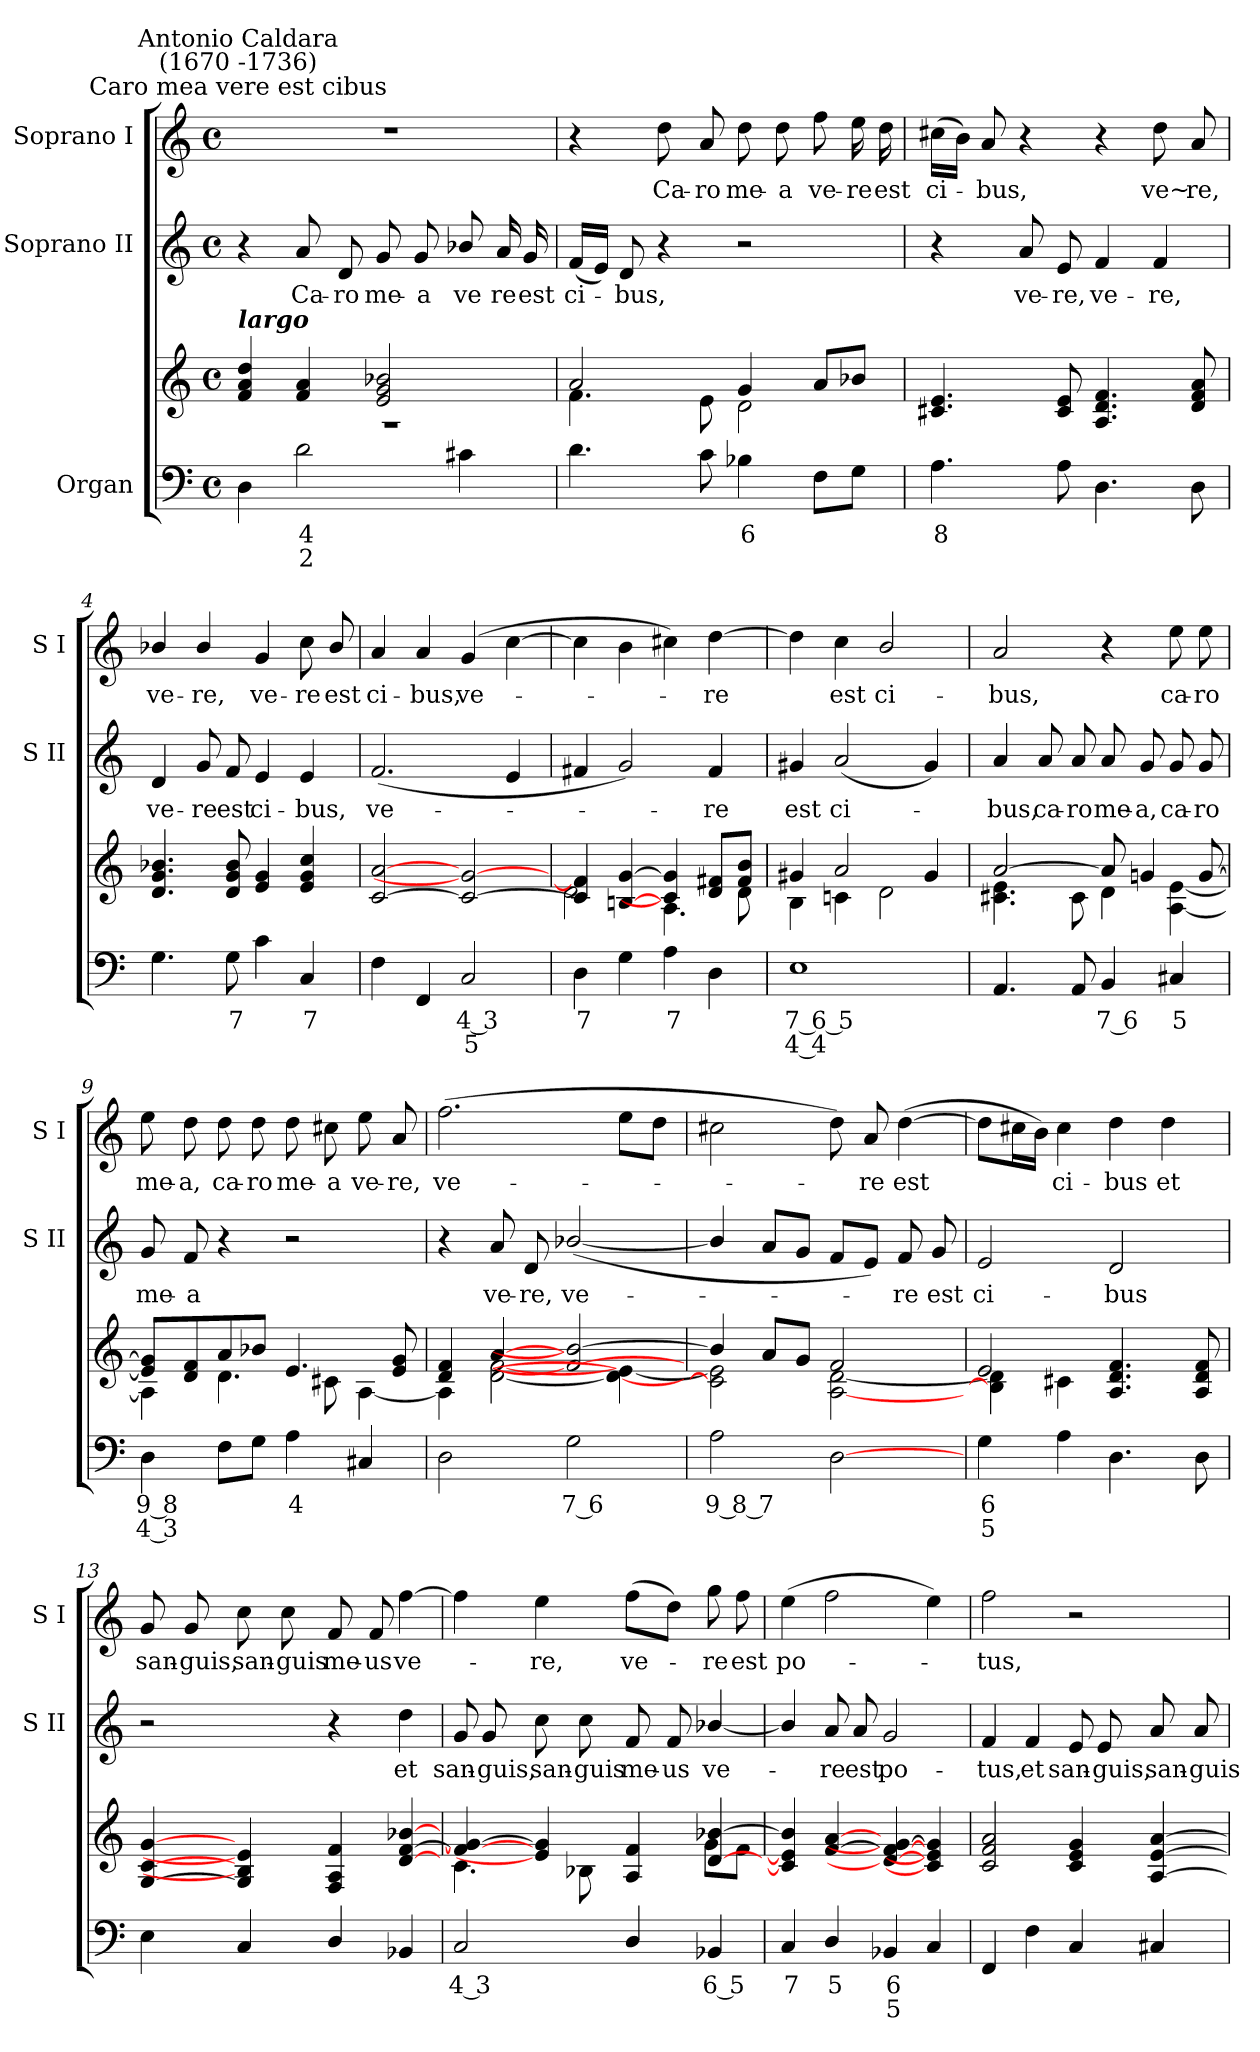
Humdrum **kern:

**kern	**text	**text	**kern	**kern	**text	**kern	**text
*part3	*part3	*part3	*part3	*part2	*part2	*part1	*part1
*staff4	*staff4	*staff4	*staff3	*staff2	*staff2	*staff1	*staff1
*I"Organ	*	*	*	*I"Soprano II	*	*I"Soprano I	*
*	*	*	*	*I'S II	*	*I'S I	*
*clefF4	*	*	*clefG2	*clefG2	*	*clefG2	*
*k[]	*	*	*k[]	*k[]	*	*k[]	*
*C:	*	*	*C:	*C:	*	*C:	*
*M4/4	*	*	*M4/4	*M4/4	*	*M4/4	*
*met(c)	*	*	*met(c)	*met(c)	*	*met(c)	*
=1	=1	=1	=1	=1	=1	=1	=1
*	*	*	*^	*	*	*	*
!	!	!	!	!	!	!	!LO:TX:a:cj:t=Caro mea vere est cibus	!
!	!	!	!	!	!	!	!LO:TX:a:cj:t=Antonio Caldara\n(1670 -1736)	!
!	!	!	!LO:TX:a:Bi:t=largo	!	!	!	!	!
4D	.	.	4f/ 4a/ 4dd/	1r	4r	.	1r	.
!	!LO:LY:b	!LO:LY:b	!	!	!	!LO:LY:b	!	!
2d	4	2	4f/ 4a/	.	8a	Ca-	.	.
!	!	!	!	!	!	!LO:LY:b	!	!
.	.	.	.	.	8d	-ro	.	.
!	!	!	!	!	!	!LO:LY:b	!	!
.	.	.	2e/ 2g/ 2b-X/	.	8g	me-	.	.
!	!	!	!	!	!	!LO:LY:b	!	!
.	.	.	.	.	8g	-a	.	.
!	!	!	!	!	!	!LO:LY:b	!	!
4c#X	.	.	.	.	8b-X/	ve	.	.
!	!	!	!	!	!	!LO:LY:b	!	!
.	.	.	.	.	16a	re	.	.
!	!	!	!	!	!	!LO:LY:b	!	!
.	.	.	.	.	16g/	est	.	.
=2	=2	=2	=2	=2	=2	=2	=2	=2
!	!	!	!	!	!	!LO:LY:b	!	!
4.d	.	.	2a/	4.f\	(<16fLL	ci-	4r	.
.	.	.	.	.	16eJJ)	.	.	.
!	!	!	!	!	!	!LO:LY:b	!	!
.	.	.	.	.	8d	bus,	.	.
!	!	!	!	!	!	!	!	!LO:LY:b
.	.	.	.	.	4r	.	8dd	Ca-
!	!	!	!	!	!	!	!	!LO:LY:b
8c	.	.	.	8e\	.	.	8a	-ro
!	!LO:LY:b	!	!	!	!	!	!	!LO:LY:b
4B-X	6	.	4g/	2d\	2r	.	8dd	me-
!	!	!	!	!	!	!	!	!LO:LY:b
.	.	.	.	.	.	.	8dd	-a
!	!	!	!	!	!	!	!	!LO:LY:b
8FL	.	.	8a/L	.	.	.	8ff	ve-
!	!	!	!	!	!	!	!	!LO:LY:b
8GJ	.	.	8b-X/J	.	.	.	16ee	-re
!	!	!	!	!	!	!	!	!LO:LY:b
.	.	.	.	.	.	.	16dd	est
=3	=3	=3	=3	=3	=3	=3	=3	=3
!	!LO:LY:b	!	!	!	!	!	!	!LO:LY:b
4.A	8	.	4.c#X/ 4.e/	1ryy	4r	.	(>16cc#XLL	ci-
.	.	.	.	.	.	.	16bJJ)	.
!	!	!	!	!	!	!	!	!LO:LY:b
.	.	.	.	.	.	.	8a	bus,
!	!	!	!	!	!	!LO:LY:b	!	!
.	.	.	.	.	8a	ve-	4r	.
!	!	!	!	!	!	!LO:LY:b	!	!
8A	.	.	8c#/ 8e/	.	8e	-re,	.	.
!	!	!	!	!	!	!LO:LY:b	!	!
4.D	.	.	4.A/ 4.d/ 4.f/	.	4f	ve-	4r	.
!	!	!	!	!	!	!LO:LY:b	!	!LO:LY:b
.	.	.	.	.	4f	-re,	8dd	ve~
!	!	!	!	!	!	!	!	!LO:LY:b
8D	.	.	8d/ 8f/ 8a/	.	.	.	8a	re,
!!LO:LB:g=z
=4	=4	=4	=4	=4	=4	=4	=4	=4
!	!	!	!	!	!	!LO:LY:b	!	!LO:LY:b
4.G	.	.	4.d/ 4.g/ 4.b-X/	1ryy	4d	ve-	4b-X/	ve-
!	!	!	!	!	!	!LO:LY:b	!	!LO:LY:b
.	.	.	.	.	8g	-re	4b-/	-re,
!	!LO:LY:b	!	!	!	!	!LO:LY:b	!	!
8G	7	.	8d/ 8g/ 8b-/	.	8f	est	.	.
!	!	!	!	!	!	!LO:LY:b	!	!LO:LY:b
4c	.	.	4e/ 4g/	.	4e	ci-	4g	ve-
!	!LO:LY:b	!	!	!	!	!LO:LY:b	!	!LO:LY:b
4C	7	.	4e/ 4g/ 4cc/	.	4e	-bus,	8cc	-re
!	!	!	!	!	!	!	!	!LO:LY:b
.	.	.	.	.	.	.	8b-/	est
=5	=5	=5	=5	=5	=5	=5	=5	=5
!	!	!	!	!	!	!LO:LY:b	!	!LO:LY:b
4F	.	.	[2c/ [2a/	1ryy	(<2.f	ve-	4a	ci-
!	!	!	!	!	!	!	!	!LO:LY:b
4FF	.	.	.	.	.	.	4a	-bus,
!	!LO:LY:b	!LO:LY:b	!	!	!	!	!	!LO:LY:b
2C	4 3	5	2c/_ 2g/_	.	.	.	(>4g	ve-
.	.	.	.	.	4e	.	[4cc	.
=6	=6	=6	=6	=6	=6	=6	=6	=6
!	!LO:LY:b	!	!	!	!	!	!	!
4D	7	.	4c/] 4f#/]	2d\	4f#X	.	4cc]	.
4G	.	.	[4Bn/ [4g/	.	2g)	.	4b	.
!	!LO:LY:b	!	!	!	!	!	!	!
4A	7	.	4c#/] 4g/]	4.A\	.	.	4cc#X)	.
!	!	!	!	!	!	!LO:LY:b	!	!LO:LY:b
4D	.	.	8d/ 8f#/L	.	4f#	re	[4dd	re
.	.	.	8f#/ 8b/J	8d\	.	.	.	.
=7	=7	=7	=7	=7	=7	=7	=7	=7
!	!LO:LY:b	!LO:LY:b	!	!	!	!LO:LY:b	!	!
1E	7 6 5	4 4	4g#X/	4B\	4g#X	est	4dd]	.
!	!	!	!	!	!	!LO:LY:b	!	!LO:LY:b
.	.	.	2a/	4cn\	(<2a	ci-	4cc	est
!	!	!	!	!	!	!	!	!LO:LY:b
.	.	.	.	2d\	.	.	2b/	ci-
.	.	.	4g#/	.	4g#)	.	.	.
!!LO:LB:g=z
=8	=8	=8	=8	=8	=8	=8	=8	=8
!	!	!	!	!	!	!LO:LY:b	!	!LO:LY:b
4.AA	.	.	[2a/	4.c#X\ 4.e\	4a	bus,	2a	-bus,
!	!	!	!	!	!	!LO:LY:b	!	!
.	.	.	.	.	8a	ca-	.	.
!	!	!	!	!	!	!LO:LY:b	!	!
8AA	.	.	.	8c#\	8a	-ro	.	.
!	!LO:LY:b	!	!	!	!	!LO:LY:b	!	!
4BB	7 6	.	8a/]	4d\	8a	me-	4r	.
!	!	!	!	!	!	!LO:LY:b	!	!
.	.	.	4gn/	.	8g	-a,	.	.
!	!LO:LY:b	!	!	!	!	!LO:LY:b	!	!LO:LY:b
4C#X	5	.	.	[4A\ [4e\	8g	ca-	8ee	ca-
!	!	!	!	!	!	!LO:LY:b	!	!LO:LY:b
.	.	.	[8g/	.	8g	-ro	8ee	-ro
=9	=9	=9	=9	=9	=9	=9	=9	=9
!	!LO:LY:b	!LO:LY:b	!	!	!	!LO:LY:b	!	!LO:LY:b
4D	9 8	4 3	8e/] 8g/]L	4A\]	8g	me-	8ee	me-
!	!	!	!	!	!	!LO:LY:b	!	!LO:LY:b
.	.	.	8d/ 8f/	.	8f	-a	8dd	-a,
!	!	!	!	!	!	!	!	!LO:LY:b
8FL	.	.	8a/	4.d\	4r	.	8dd	ca-
!	!	!	!	!	!	!	!	!LO:LY:b
8GJ	.	.	8b-X/J	.	.	.	8dd	-ro
!	!LO:LY:b	!	!	!	!	!	!	!LO:LY:b
4A	4	.	4.e/	.	2r	.	8dd	me-
!	!	!	!	!	!	!	!	!LO:LY:b
.	.	.	.	8c#X\	.	.	8cc#X	-a
!	!	!	!	!	!	!	!	!LO:LY:b
4C#X	.	.	.	[4A\	.	.	8ee	ve-
!	!	!	!	!	!	!	!	!LO:LY:b
.	.	.	8e/ 8g/	.	.	.	8a	-re,
=10	=10	=10	=10	=10	=10	=10	=10	=10
!	!	!	!	!	!	!	!	!LO:LY:b
2D	.	.	4d/ 4f/	4A\]	4r	.	(>2.ff	ve-
!	!	!	!	!	!	!LO:LY:b	!	!
.	.	.	[4a/	[2d\ [2f\	8a	ve-	.	.
!	!	!	!	!	!	!LO:LY:b	!	!
.	.	.	.	.	8d	-re,	.	.
!	!LO:LY:b	!	!	!	!	!LO:LY:b	!	!
2G	7 6	.	2f/_ 2b-/_	.	(<[2b-X/	ve-	.	.
.	.	.	.	4d\_ 4e\_	.	.	8eeL	.
.	.	.	.	.	.	.	8ddJ	.
=11	=11	=11	=11	=11	=11	=11	=11	=11
!	!LO:LY:b	!	!	!	!	!	!	!
2A	9 8 7	.	4b-/]	2c#\] 2e\]	4b-/]	.	2cc#X	.
.	.	.	8a/L	.	8aL	.	.	.
.	.	.	8g/J	.	8gJ	.	.	.
[2D	.	.	2f/	[2A\ [2d\	8fL	.	8dd)	.
!	!	!	!	!	!	!	!	!LO:LY:b
.	.	.	.	.	8eJ)	.	8a	re
!	!	!	!	!	!	!LO:LY:b	!	!LO:LY:b
.	.	.	.	.	8f	re	(>[4dd	est
!	!	!	!	!	!	!LO:LY:b	!	!
.	.	.	.	.	8g	est	.	.
!!LO:LB:g=z
=12	=12	=12	=12	=12	=12	=12	=12	=12
!	!LO:LY:b	!LO:LY:b	!	!	!	!LO:LY:b	!	!
4G	6	5	2e/	4Bn\] 4d\]	2e	ci-	8ddL]	.
.	.	.	.	.	.	.	16cc#XL	.
.	.	.	.	.	.	.	16bJJ)	.
!	!	!	!	!	!	!	!	!LO:LY:b
4A	.	.	.	4c#X\	.	.	4cc#	ci-
!	!	!	!	!	!	!LO:LY:b	!	!LO:LY:b
4.D	.	.	4.A/ 4.d/ 4.f/	2ryy	2d	-bus	4dd	-bus
!	!	!	!	!	!	!	!	!LO:LY:b
.	.	.	.	.	.	.	4dd	et
8D	.	.	8A/ 8d/ 8f/	.	.	.	.	.
=13	=13	=13	=13	=13	=13	=13	=13	=13
!	!	!	!	!	!	!	!	!LO:LY:b
4E	.	.	[4G/ [4c/ [4g/	1ryy	2r	.	8g	san-
!	!	!	!	!	!	!	!	!LO:LY:b
.	.	.	.	.	.	.	8g	-guis,
!	!	!	!	!	!	!	!	!LO:LY:b
4C	.	.	4G/] 4B-/] 4e/]	.	.	.	8cc	san-
!	!	!	!	!	!	!	!	!LO:LY:b
.	.	.	.	.	.	.	8cc	-guis
!	!	!	!	!	!	!	!	!LO:LY:b
4D/	.	.	4F/ 4A/ 4f/	.	4r	.	8f	me-
!	!	!	!	!	!	!	!	!LO:LY:b
.	.	.	.	.	.	.	8f	-us
!	!	!	!	!	!	!LO:LY:b	!	!LO:LY:b
4BB-X	.	.	[4d/ [4f/ [4b-X/	.	4dd	et	[4ff	ve-
=14	=14	=14	=14	=14	=14	=14	=14	=14
!	!LO:LY:b	!	!	!	!	!LO:LY:b	!	!
2C	4 3	.	4f/_ 4g/_	4.c\	8g	san-	4ff]	.
!	!	!	!	!	!	!LO:LY:b	!	!
.	.	.	.	.	8g	-guis,	.	.
!	!	!	!	!	!	!LO:LY:b	!	!LO:LY:b
.	.	.	4e/] 4g/]	.	8cc	san-	4ee	re,
!	!	!	!	!	!	!LO:LY:b	!	!
.	.	.	.	8B-X\	8cc	-guis	.	.
!	!	!	!	!	!	!LO:LY:b	!	!LO:LY:b
4D/	.	.	4A/ 4f/	4ryy	8f	me-	(>8ffL	ve-
!	!	!	!	!	!	!LO:LY:b	!	!
.	.	.	.	.	8f	-us	8ddJ)	.
!	!LO:LY:b	!	!	!	!	!LO:LY:b	!	!LO:LY:b
4BB-X	6 5	.	[4d/ [4b-X/	8g\L	[4b-X/	ve-	8gg	re
!	!	!	!	!	!	!	!	!LO:LY:b
.	.	.	.	8f\J	.	.	8ff	est
=15	=15	=15	=15	=15	=15	=15	=15	=15
!	!LO:LY:b	!	!	!	!	!	!	!LO:LY:b
4C	7	.	4c/] 4e/] 4b-/]	1ryy	4b-/]	.	(>4ee	po-
!	!LO:LY:b	!	!	!	!	!LO:LY:b	!	!
4D/	5	.	[4f/ [4a/	.	8a	re	2ff	.
!	!	!	!	!	!	!LO:LY:b	!	!
.	.	.	.	.	8a	est	.	.
!	!LO:LY:b	!LO:LY:b	!	!	!	!LO:LY:b	!	!
4BB-X	6	5	4d/_ 4f/_ 4g/_	.	2g	po-	.	.
4C	.	.	4c/] 4e/] 4g/]	.	.	.	4ee)	.
!!LO:LB:g=z
=16	=16	=16	=16	=16	=16	=16	=16	=16
!	!	!	!	!	!	!LO:LY:b	!	!LO:LY:b
4FF	.	.	2c/ 2f/ 2a/	1ryy	4f	-tus,	2ff	tus,
!	!	!	!	!	!	!LO:LY:b	!	!
4F	.	.	.	.	4f	et	.	.
!	!	!	!	!	!	!LO:LY:b	!	!
4C	.	.	4c/ 4e/ 4g/	.	8e	san-	2r	.
!	!	!	!	!	!	!LO:LY:b	!	!
.	.	.	.	.	8e	-guis,	.	.
!	!	!	!	!	!	!LO:LY:b	!	!
4C#X	.	.	[4A/ [4e/ [4a/	.	8a	san-	.	.
!	!	!	!	!	!	!LO:LY:b	!	!
.	.	.	.	.	8a	-guis	.	.
*	*	*	*v	*v	*	*	*	*
=	=	=	=	=	=	=	=
*-	*-	*-	*-	*-	*-	*-	*-
